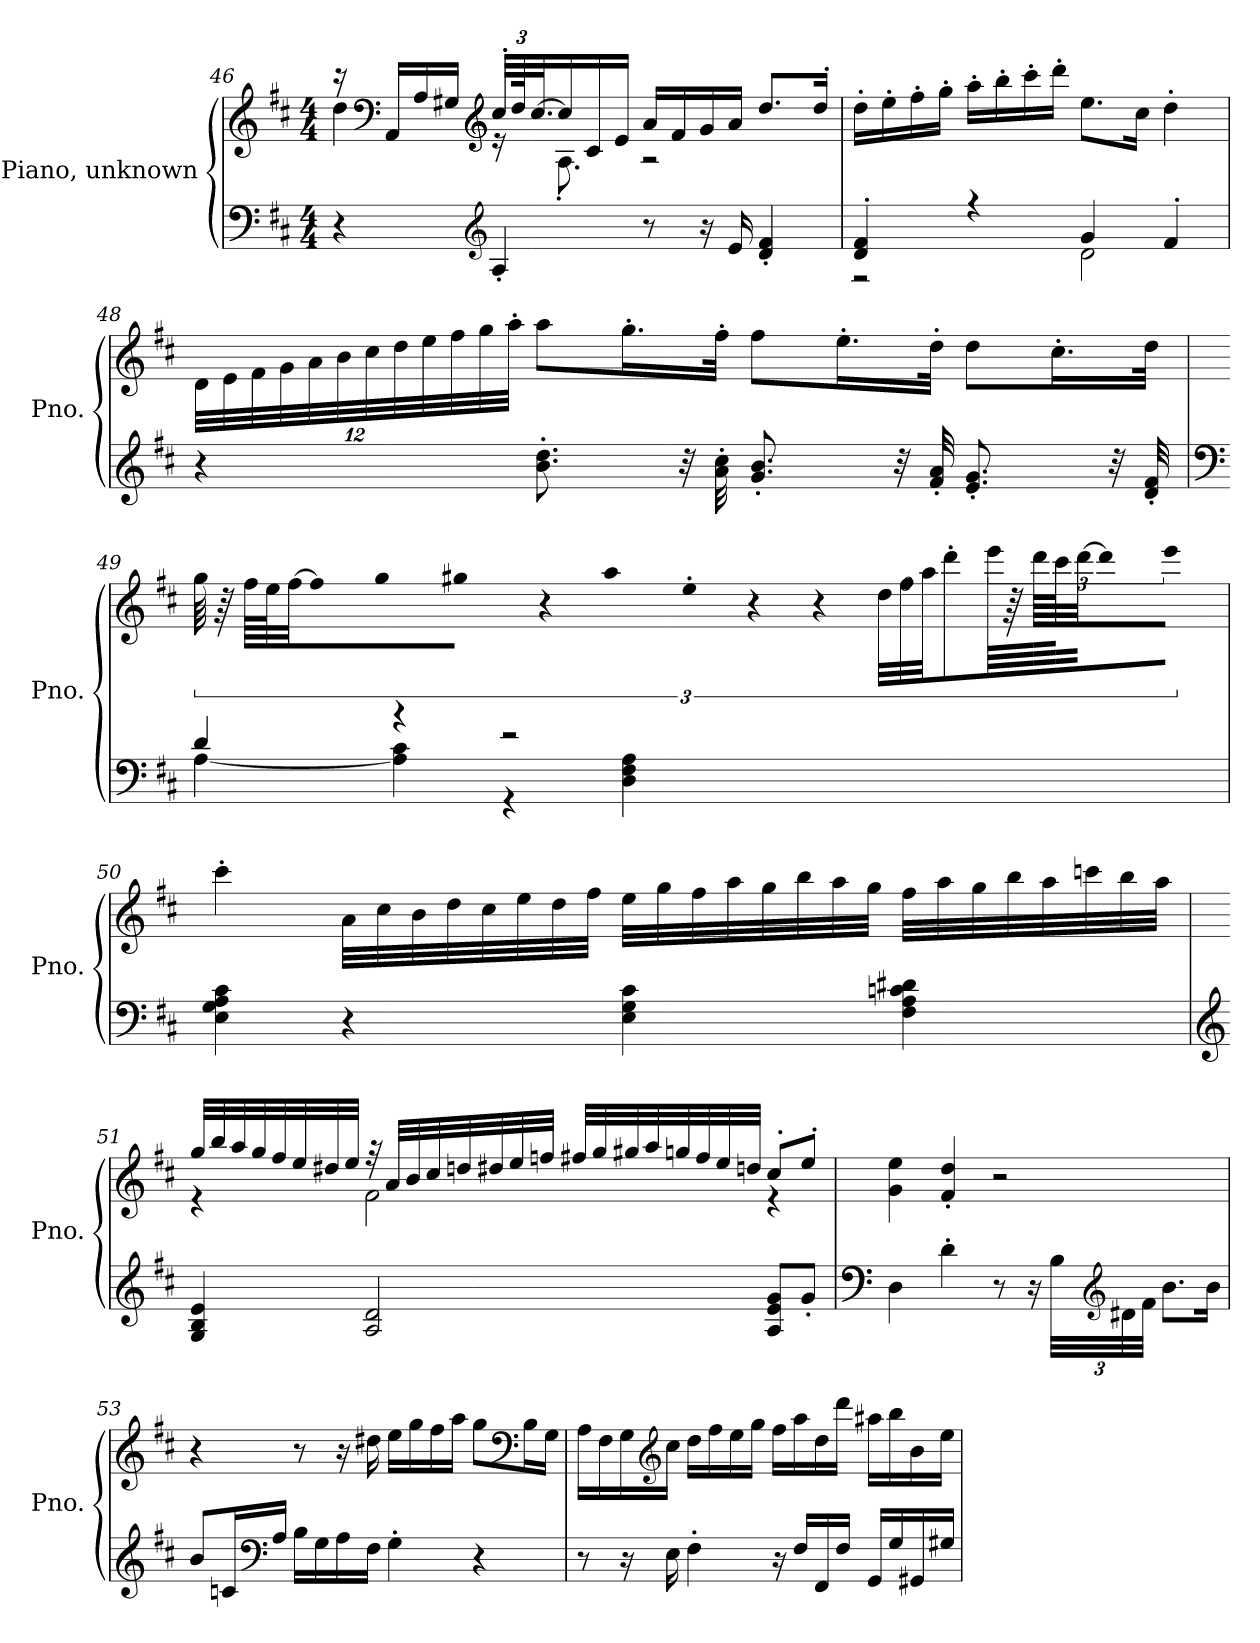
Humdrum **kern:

**kern	**kern
*part1	*part1
*staff2	*staff1
*I"Piano, unknown	*
*I'Pno.	*
!!LO:LB:g=z
*clefF4	*clefG2
*k[f#c#]	*k[f#c#]
*M4/4	*M4/4
=46	=46
*	*^
4r	16r	4dd\
*	*clefF4	*
.	16AA/LL	.
.	16A/	.
.	16G#X/JJ	.
*clefG2	*clefG2	*
*	*Xbrackettup	*
4A'/	48cc#'/LLL	16r
.	96dd/K	.
.	[48.cc#/J	.
.	16cc#/]	8.A'\
.	16c#/	.
.	16e/JJ	.
8r	16a/LL	2r
.	16f#/	.
16r	16g/	.
16e/	16a/JJ	.
4d/' 4f#/'	8.dd/L	.
.	16dd'/Jk	.
*	*v	*v
=47	=47
*^	*
4d/' 4f#/'	2r	16dd'\LL
.	.	16ee'\
.	.	16ff#'\
.	.	16gg'\JJ
4r	.	16aa'\LL
.	.	16bb'\
.	.	16ccc#'\
.	.	16ddd'\JJ
4g/	2d\	8.ee\L
.	.	16cc#\Jk
4f#'/	.	4dd'\
*v	*v	*
!!LO:PB:g=z
=48	=48
4r	48d\LLL
.	48e\
.	48f#\
.	48g\
.	48a\
.	48b\
.	48cc#\
.	48dd\
.	48ee\
.	48ff#\
.	48gg\
.	48aa'\JJJ
8.b\' 8.dd\'	8aa\L
.	16.gg'\L
32r	.
32a\' 32cc#\'	32ff#'\JJk
8.g/' 8.b/'	8ff#\L
.	16.ee'\L
32r	.
32f#/' 32a/'	32dd'\JJk
8.e/' 8.g/'	8dd\L
.	16.cc#'\L
32r	.
32d/' 32f#/'	32dd\JJk
!!LO:LB:g=z
=49	=49
*clefF4	*
*^	*
*	*	*brackettup
4d/	[4A\	96gg\
.	.	96r
.	.	96ff#\LLLL
*	*	*Xbrackettup
.	.	96ee\J
.	.	[48ff#\
.	.	32ff#\]
.	.	32gg\J
.	.	16gg#X\JJ
.	.	32r
.	.	32aa\
4r	4A\] 4c#\	4ee'\
2r	4r	8r
.	.	16r
.	.	48dd\LLL
.	.	48ff#\
.	.	48aa\JJ
.	4D\ 4F#\ 4A\	8ddd'\
*	*	*brackettup
.	.	96eee\Jkkk
.	.	96r
.	.	96ddd\LLLL
*	*	*Xbrackettup
.	.	96ccc#\J
.	.	[48ddd\
.	.	32ddd\]
.	.	32eee\JJJ
*v	*v	*
!!LO:LB:g=z
=50	=50
4E\ 4G\ 4A\ 4c#\	4ccc#'\
4r	32a\LLL
.	32cc#\
.	32b\
.	32dd\
.	32cc#\
.	32ee\
.	32dd\
.	32ff#\JJJ
4E\ 4G\ 4c#\	32ee\LLL
.	32gg\
.	32ff#\
.	32aa\
.	32gg\
.	32bb\
.	32aa\
.	32gg\JJJ
4F#\ 4A\ 4cn\ 4d#X\	32ff#\LLL
.	32aa\
.	32gg\
.	32bb\
.	32aa\
.	32cccn\
.	32bb\
.	32aa\JJJ
!!LO:LB:g=z
=51	=51
*clefG2	*
*	*^
4G/ 4B/ 4e/	32gg/LLL	4r
.	32bb/	.
.	32aa/	.
.	32gg/	.
.	32ff#/	.
.	32ee/	.
.	32dd#X/	.
.	32ee/JJJ	.
2A/ 2d/	32r	2f#\
.	32a/LLL	.
.	32b/	.
.	32cc#/	.
.	32ddn/	.
.	32dd#X/	.
.	32ee/	.
.	32ffn/JJJ	.
.	32ff#X/LLL	.
.	32gg/	.
.	32gg#X/	.
.	32aa/	.
.	32ggn/	.
.	32ff#/	.
.	32ee/	.
.	32ddn/JJJ	.
8A/ 8e/ 8g/L	8cc#'/L	4r
8g'/J	8ee'/J	.
*	*v	*v
=52	=52
*clefF4	*
4D\	4g\ 4ee\
4d'\	4f#/' 4dd/'
8r	2r
16r	.
*Xbrackettup	*
48B\LLL	.
*clefG2	*
48d#X\	.
48f#\JJJ	.
8.b\L	.
16b\Jk	.
!!LO:LB:g=z
=53	=53
8b/L	4r
16cn/L	.
*clefF4	*
16A/JJ	.
16B\LL	8r
16G\	.
16A\	16r
16F#\JJ	16dd#X\
4G'\	16ee\LL
.	16gg\
.	16ff#\
.	16aa\JJ
4r	8gg\L
*	*clefF4
.	16B\L
.	16G\JJ
=54	=54
8r	16A\LL
.	16F#\
16r	16G\
*	*clefG2
16E\	16cc#\JJ
4F#'\	16dd\LL
.	16ff#\
.	16ee\
.	16gg\JJ
16r	16ff#\LL
16F#/LL	16aa\
16FF#/	16dd\
16F#/JJ	16ddd\JJ
16GG/LL	16aa#X\LL
16G/	16bb\
16GG#X/	16b\
16G#X/JJ	16ee\JJ
=	=
*-	*-
